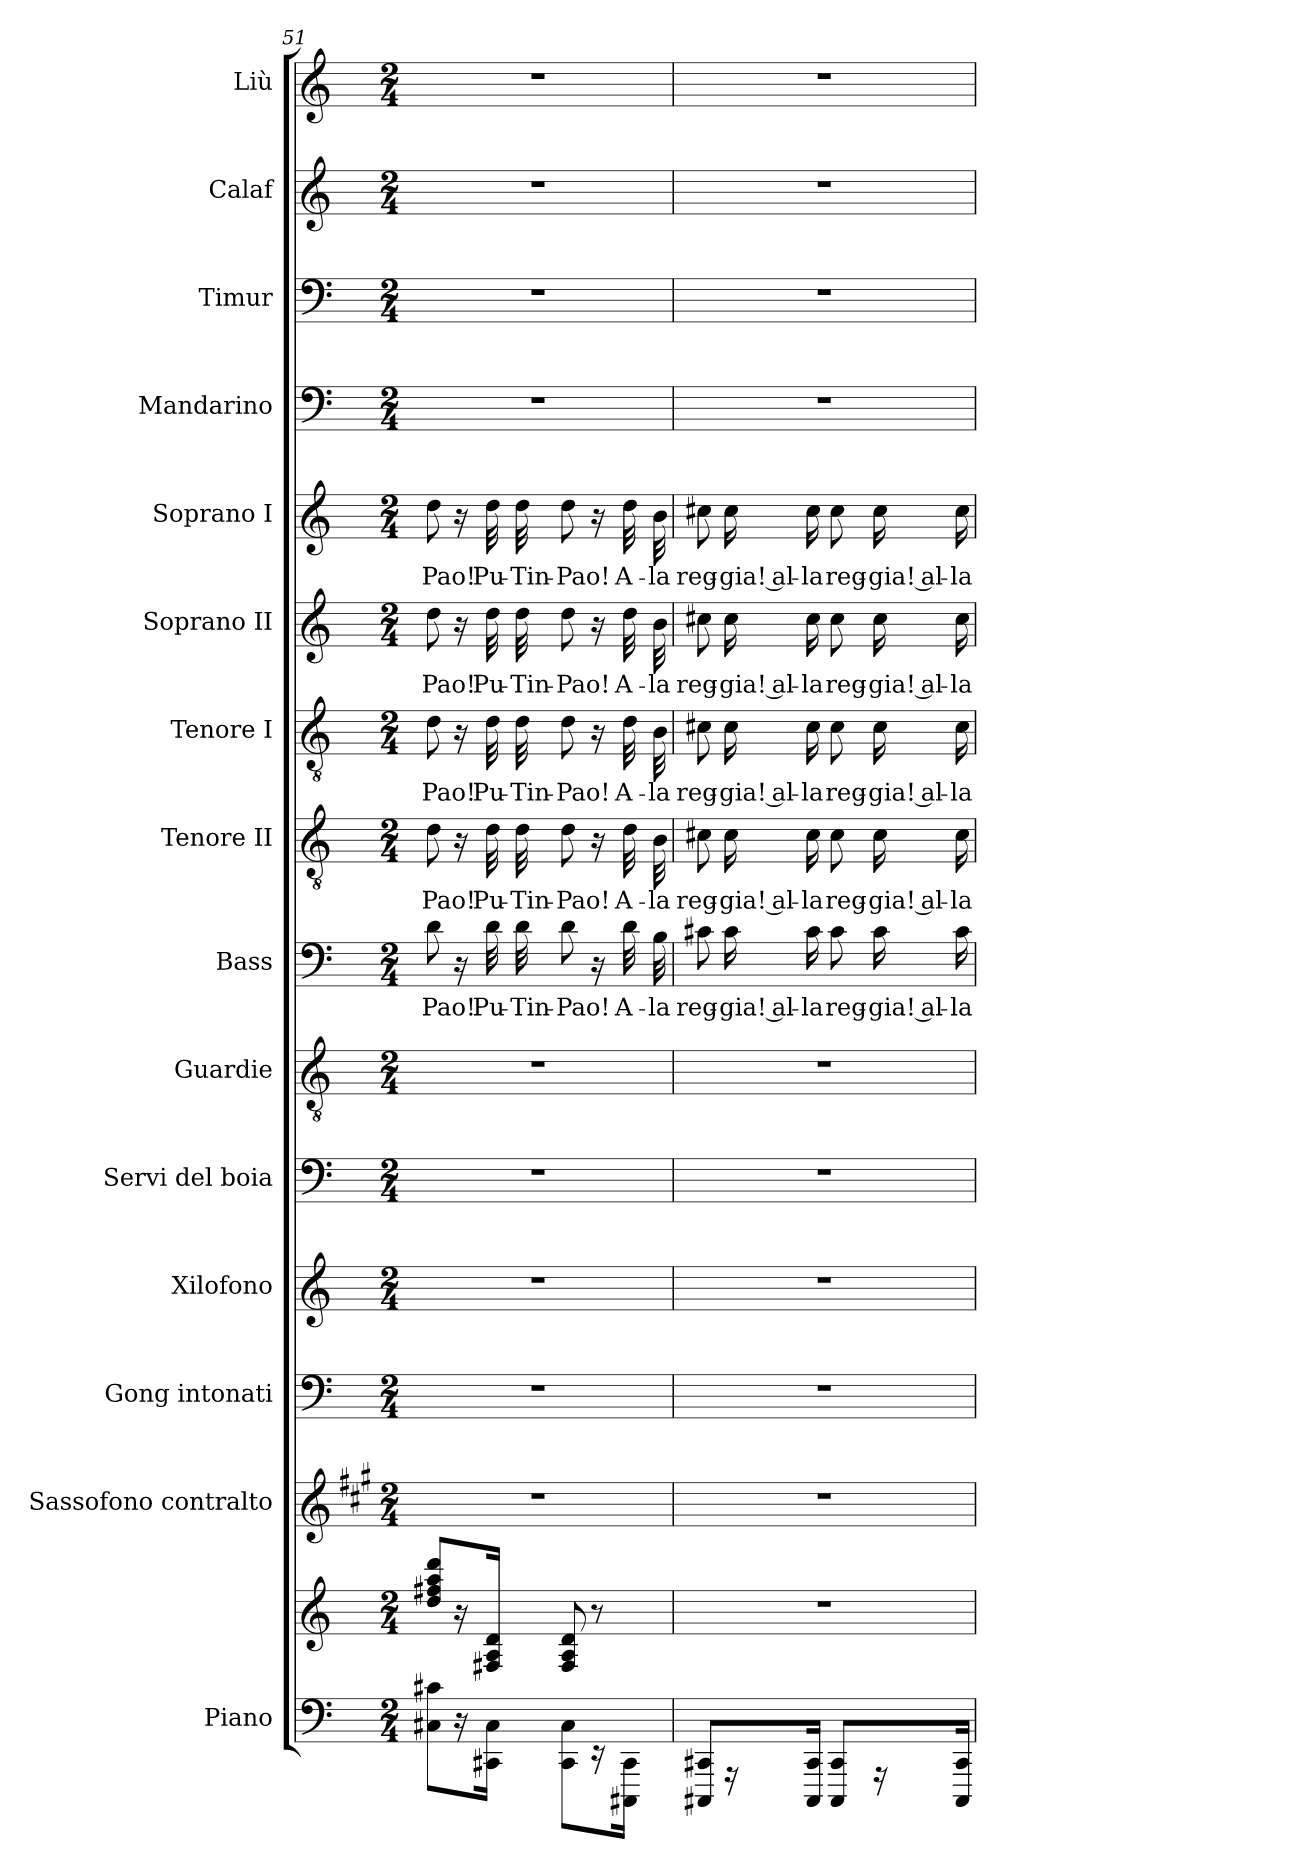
**kern	**kern	**kern	**kern	**kern	**kern	**kern	**kern	**text	**kern	**text	**kern	**text	**kern	**text	**kern	**text	**kern	**kern	**kern	**kern
*part15	*part15	*part14	*part13	*part12	*part11	*part10	*part9	*part9	*part8	*part8	*part7	*part7	*part6	*part6	*part5	*part5	*part4	*part3	*part2	*part1
*staff16	*staff15	*staff14	*staff13	*staff12	*staff11	*staff10	*staff9	*staff9	*staff8	*staff8	*staff7	*staff7	*staff6	*staff6	*staff5	*staff5	*staff4	*staff3	*staff2	*staff1
*I"Piano	*	*I"Sassofono contralto	*I"Gong intonati	*I"Xilofono	*I"Servi del boia	*I"Guardie	*I"Bass	*	*I"Tenore II	*	*I"Tenore I	*	*I"Soprano II	*	*I"Soprano I	*	*I"Mandarino	*I"Timur	*I"Calaf	*I"Liù
*I'Pno.	*	*	*I'Gong int.	*I'Xil.	*I'Ser.B.	*I'G.	*I'B.	*	*I'T. II	*	*I'T. I	*	*I'S. II	*	*I'S. I	*	*I'M.	*I'T.	*I'C.	*I'L.
*clefF4	*clefG2	*clefG2	*clefF4	*clefG2	*clefF4	*clefGv2	*clefF4	*	*clefGv2	*	*clefGv2	*	*clefG2	*	*clefG2	*	*clefF4	*clefF4	*clefG2	*clefG2
*	*	*ITrd5c9	*	*ITrd-7c-12	*	*	*	*	*	*	*	*	*	*	*	*	*	*	*	*
*k[]	*k[]	*k[]	*k[]	*k[]	*k[]	*k[]	*k[]	*	*k[]	*	*k[]	*	*k[]	*	*k[]	*	*k[]	*k[]	*k[]	*k[]
*M2/4	*M2/4	*M2/4	*M2/4	*M2/4	*M2/4	*M2/4	*M2/4	*	*M2/4	*	*M2/4	*	*M2/4	*	*M2/4	*	*M2/4	*M2/4	*M2/4	*M2/4
=51	=51	=51	=51	=51	=51	=51	=51	=51	=51	=51	=51	=51	=51	=51	=51	=51	=51	=51	=51	=51
!	!	!	!	!	!	!	!	!LO:LY:b	!	!LO:LY:b	!	!LO:LY:b	!	!LO:LY:b	!	!LO:LY:b	!	!	!	!
8C#X\ 8c#X\L	8dd/ 8ff#X/ 8aa/ 8ddd/L	2r	2r	2r	2r	2r	8d\	-Pao!	8d\	-Pao!	8d\	-Pao!	8dd\	-Pao!	8dd\	-Pao!	2r	2r	2r	2r
16r	16r	.	.	.	.	.	16r	.	16r	.	16r	.	16r	.	16r	.	.	.	.	.
!	!	!	!	!	!	!	!	!LO:LY:b	!	!LO:LY:b	!	!LO:LY:b	!	!LO:LY:b	!	!LO:LY:b	!	!	!	!
16CC#X\ 16C#\Jk	16F#X/ 16A/ 16d/Jk	.	.	.	.	.	32d\	Pu-	32d\	Pu-	32d\	Pu-	32dd\	Pu-	32dd\	Pu-	.	.	.	.
!	!	!	!	!	!	!	!	!LO:LY:b	!	!LO:LY:b	!	!LO:LY:b	!	!LO:LY:b	!	!LO:LY:b	!	!	!	!
.	.	.	.	.	.	.	32d\	-Tin-	32d\	-Tin-	32d\	-Tin-	32dd\	-Tin-	32dd\	-Tin-	.	.	.	.
!	!	!	!	!	!	!	!	!LO:LY:b	!	!LO:LY:b	!	!LO:LY:b	!	!LO:LY:b	!	!LO:LY:b	!	!	!	!
8CC#\ 8C#\L	8F#/ 8A/ 8d/	.	.	.	.	.	8d\	-Pao!	8d\	-Pao!	8d\	-Pao!	8dd\	-Pao!	8dd\	-Pao!	.	.	.	.
16r	8r	.	.	.	.	.	16r	.	16r	.	16r	.	16r	.	16r	.	.	.	.	.
!	!	!	!	!	!	!	!	!LO:LY:b	!	!LO:LY:b	!	!LO:LY:b	!	!LO:LY:b	!	!LO:LY:b	!	!	!	!
16CCC#X\ 16CC#\Jk	.	.	.	.	.	.	32d\	A-	32d\	A-	32d\	A-	32dd\	A-	32dd\	A-	.	.	.	.
!	!	!	!	!	!	!	!	!LO:LY:b	!	!LO:LY:b	!	!LO:LY:b	!	!LO:LY:b	!	!LO:LY:b	!	!	!	!
.	.	.	.	.	.	.	32B\	-la	32B\	-la	32B\	-la	32b\	-la	32b\	-la	.	.	.	.
=52	=52	=52	=52	=52	=52	=52	=52	=52	=52	=52	=52	=52	=52	=52	=52	=52	=52	=52	=52	=52
!	!	!	!	!	!	!	!	!LO:LY:b	!	!LO:LY:b	!	!LO:LY:b	!	!LO:LY:b	!	!LO:LY:b	!	!	!	!
8CCC#X/ 8CC#X/L	2r	2r	2r	2r	2r	2r	8c#X\	reg-	8c#X\	reg-	8c#X\	reg-	8cc#X\	reg-	8cc#X\	reg-	2r	2r	2r	2r
!	!	!	!	!	!	!	!	!LO:LY:b	!	!LO:LY:b	!	!LO:LY:b	!	!LO:LY:b	!	!LO:LY:b	!	!	!	!
16r	.	.	.	.	.	.	16c#\	-gia! al-	16c#\	-gia! al-	16c#\	-gia! al-	16cc#\	-gia! al-	16cc#\	-gia! al-	.	.	.	.
!	!	!	!	!	!	!	!	!LO:LY:b	!	!LO:LY:b	!	!LO:LY:b	!	!LO:LY:b	!	!LO:LY:b	!	!	!	!
16CCC#/ 16CC#/Jk	.	.	.	.	.	.	16c#\	-la	16c#\	-la	16c#\	-la	16cc#\	-la	16cc#\	-la	.	.	.	.
!	!	!	!	!	!	!	!	!LO:LY:b	!	!LO:LY:b	!	!LO:LY:b	!	!LO:LY:b	!	!LO:LY:b	!	!	!	!
8CCC#/ 8CC#/L	.	.	.	.	.	.	8c#\	reg-	8c#\	reg-	8c#\	reg-	8cc#\	reg-	8cc#\	reg-	.	.	.	.
!	!	!	!	!	!	!	!	!LO:LY:b	!	!LO:LY:b	!	!LO:LY:b	!	!LO:LY:b	!	!LO:LY:b	!	!	!	!
16r	.	.	.	.	.	.	16c#\	-gia! al-	16c#\	-gia! al-	16c#\	-gia! al-	16cc#\	-gia! al-	16cc#\	-gia! al-	.	.	.	.
!	!	!	!	!	!	!	!	!LO:LY:b	!	!LO:LY:b	!	!LO:LY:b	!	!LO:LY:b	!	!LO:LY:b	!	!	!	!
16CCC#/ 16CC#/Jk	.	.	.	.	.	.	16c#\	-la	16c#\	-la	16c#\	-la	16cc#\	-la	16cc#\	-la	.	.	.	.
=	=	=	=	=	=	=	=	=	=	=	=	=	=	=	=	=	=	=	=	=
*-	*-	*-	*-	*-	*-	*-	*-	*-	*-	*-	*-	*-	*-	*-	*-	*-	*-	*-	*-	*-
